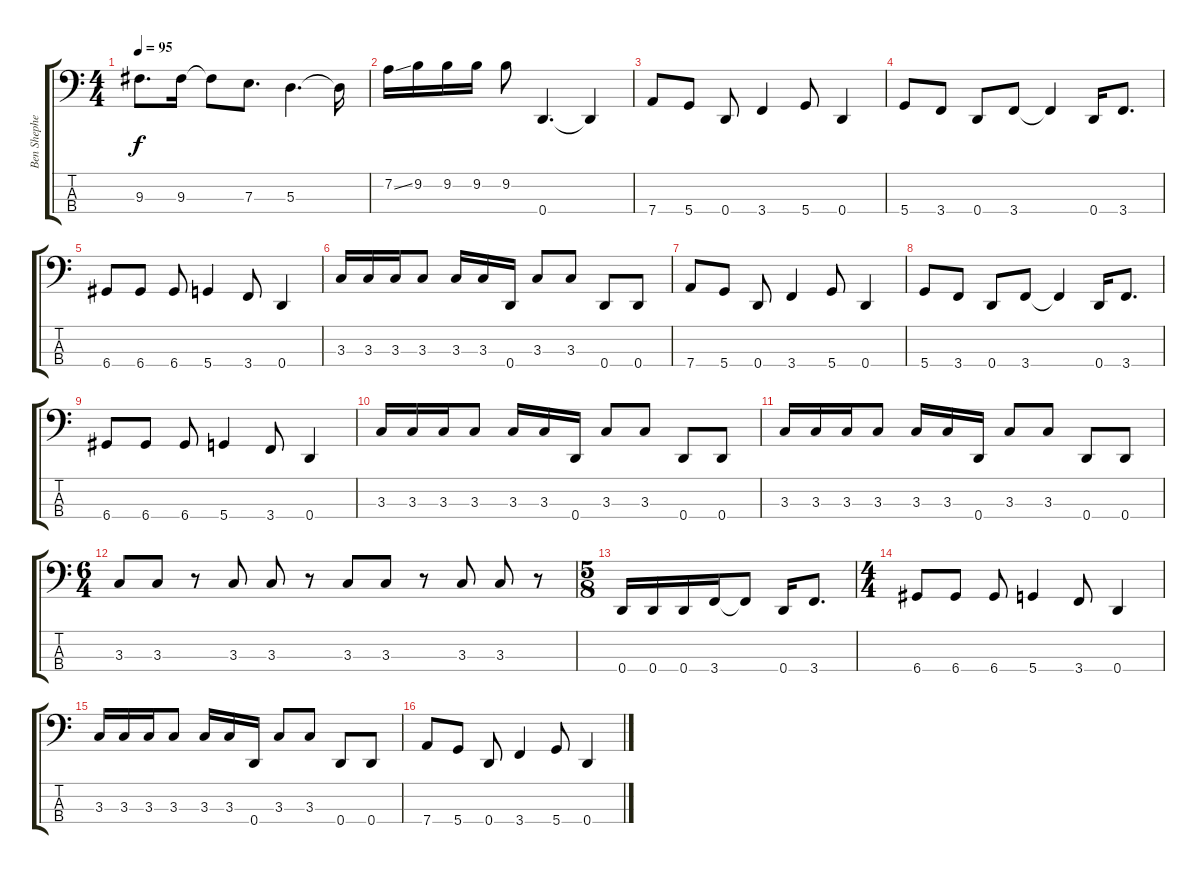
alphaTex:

\track ("Ben Shepherd  - Rhythm Bass" "Ben Shephe") {instrument electricbassfinger}
\staff {score tabs}
\tuning (G2 D2 A1 D1) {hide}
\ts (4 4)
\tempo 95
\clef f4
\ks c
9.3.8{d dy f} 9.3.16 9.3{t}.8 7.3.8{d} 5.3.4{d} 5.3{t}.16 |
7.2{ss}.16 9.2.16 9.2.16 9.2.16 9.2.8 0.4.4{d} 0.4{t}.4 |
7.4.8 5.4.8 0.4.8 3.4.4 5.4.8 0.4.4 |
5.4.8 3.4.8 0.4.8 3.4.8 3.4{t}.4 0.4.16 3.4.8{d} |
6.4.8 6.4.8 6.4.8 5.4.4 3.4.8 0.4.4 |
3.3.16 3.3.16 3.3.16 3.3.8 3.3.16 3.3.16 0.4.16 3.3.8 3.3.8 0.4.8 0.4.8 |
7.4.8 5.4.8 0.4.8 3.4.4 5.4.8 0.4.4 |
5.4.8 3.4.8 0.4.8 3.4.8 3.4{t}.4 0.4.16 3.4.8{d} |
6.4.8 6.4.8 6.4.8 5.4.4 3.4.8 0.4.4 |
3.3.16 3.3.16 3.3.16 3.3.8 3.3.16 3.3.16 0.4.16 3.3.8 3.3.8 0.4.8 0.4.8 |
3.3.16 3.3.16 3.3.16 3.3.8 3.3.16 3.3.16 0.4.16 3.3.8 3.3.8 0.4.8 0.4.8 |
\ts (6 4)
3.3.8 3.3.8 r.8 3.3.8 3.3.8 r.8 3.3.8 3.3.8 r.8 3.3.8 3.3.8 r.8 |
\ts (5 8)
0.4.16 0.4.16 0.4.16 3.4.16 3.4{t}.8 0.4.16 3.4.8{d} |
\ts (4 4)
6.4.8 6.4.8 6.4.8 5.4.4 3.4.8 0.4.4 |
3.3.16 3.3.16 3.3.16 3.3.8 3.3.16 3.3.16 0.4.16 3.3.8 3.3.8 0.4.8 0.4.8 |
7.4.8 5.4.8 0.4.8 3.4.4 5.4.8 0.4.4
